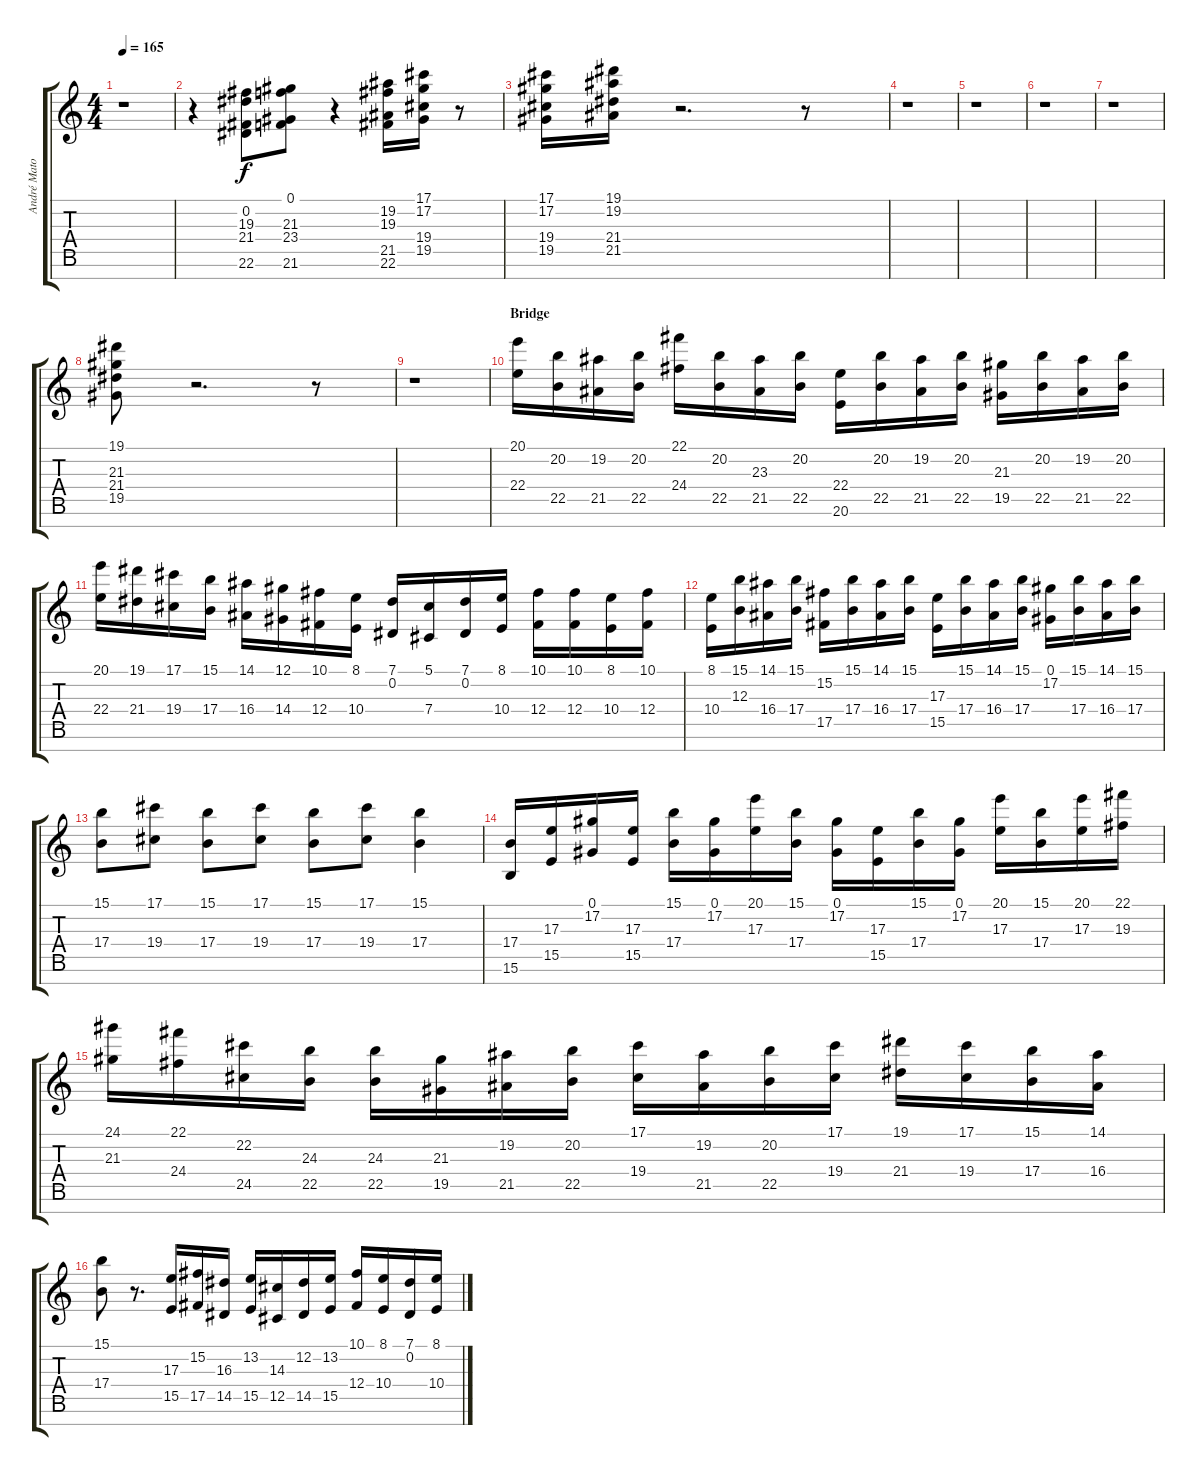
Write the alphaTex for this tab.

\track ("André Matos - String Ensemble 1" "André Mato") {instrument stringensemble1}
\staff {score tabs}
\tuning (Ab4 Eb4 B3 Gb3 Db3 Ab2 Eb2) {hide}
\ts (4 4)
\tempo 165
\clef g2
\ks c
r.1{dy f} |
r.4 (0.2 19.3 21.4 22.6).8 (0.1 21.3 23.4 21.6).8 r.4 (19.2 19.3 21.5 22.6).16 (17.1 17.2 19.4 19.5).16 r.8 |
(17.1 17.2 19.4 19.5).16 (19.1 19.2 21.4 21.5).16 r.2{d} r.8 |
r.1 |
r.1 |
r.1 |
r.1 |
(19.1 21.3 21.4 19.5).8 r.2{d} r.8 |
r.1 |
\section ("" "Bridge")
(20.1 22.4).16 (20.2 22.5).16 (19.2 21.5).16 (20.2 22.5).16 (22.1 24.4).16 (20.2 22.5).16 (23.3 21.5).16 (20.2 22.5).16 (22.4 20.6).16 (20.2 22.5).16 (19.2 21.5).16 (20.2 22.5).16 (21.3 19.5).16 (20.2 22.5).16 (19.2 21.5).16 (20.2 22.5).16 |
(20.1 22.4).16 (19.1 21.4).16 (17.1 19.4).16 (15.1 17.4).16 (14.1 16.4).16 (12.1 14.4).16 (10.1 12.4).16 (8.1 10.4).16 (7.1 0.2).16 (5.1 7.4).16 (7.1 0.2).16 (8.1 10.4).16 (10.1 12.4).16 (10.1 12.4).16 (8.1 10.4).16 (10.1 12.4).16 |
(8.1 10.4).16 (15.1 12.3).16 (14.1 16.4).16 (15.1 17.4).16 (15.2 17.5).16 (15.1 17.4).16 (14.1 16.4).16 (15.1 17.4).16 (17.3 15.5).16 (15.1 17.4).16 (14.1 16.4).16 (15.1 17.4).16 (0.1 17.2).16 (15.1 17.4).16 (14.1 16.4).16 (15.1 17.4).16 |
(15.1 17.4).8 (17.1 19.4).8 (15.1 17.4).8 (17.1 19.4).8 (15.1 17.4).8 (17.1 19.4).8 (15.1 17.4).4 |
(17.4 15.6).16 (17.3 15.5).16 (0.1 17.2).16 (17.3 15.5).16 (15.1 17.4).16 (0.1 17.2).16 (20.1 17.3).16 (15.1 17.4).16 (0.1 17.2).16 (17.3 15.5).16 (15.1 17.4).16 (0.1 17.2).16 (20.1 17.3).16 (15.1 17.4).16 (20.1 17.3).16 (22.1 19.3).16 |
(24.1 21.3).16 (22.1 24.4).16 (22.2 24.5).16 (24.3 22.5).16 (24.3 22.5).16 (21.3 19.5).16 (19.2 21.5).16 (20.2 22.5).16 (17.1 19.4).16 (19.2 21.5).16 (20.2 22.5).16 (17.1 19.4).16 (19.1 21.4).16 (17.1 19.4).16 (15.1 17.4).16 (14.1 16.4).16 |
(15.1 17.4).8 r.8{d} (17.3 15.5).16 (15.2 17.5).16 (16.3 14.5).16 (13.2 15.5).16 (14.3 12.5).16 (12.2 14.5).16 (13.2 15.5).16 (10.1 12.4).16 (8.1 10.4).16 (7.1 0.2).16 (8.1 10.4).16
